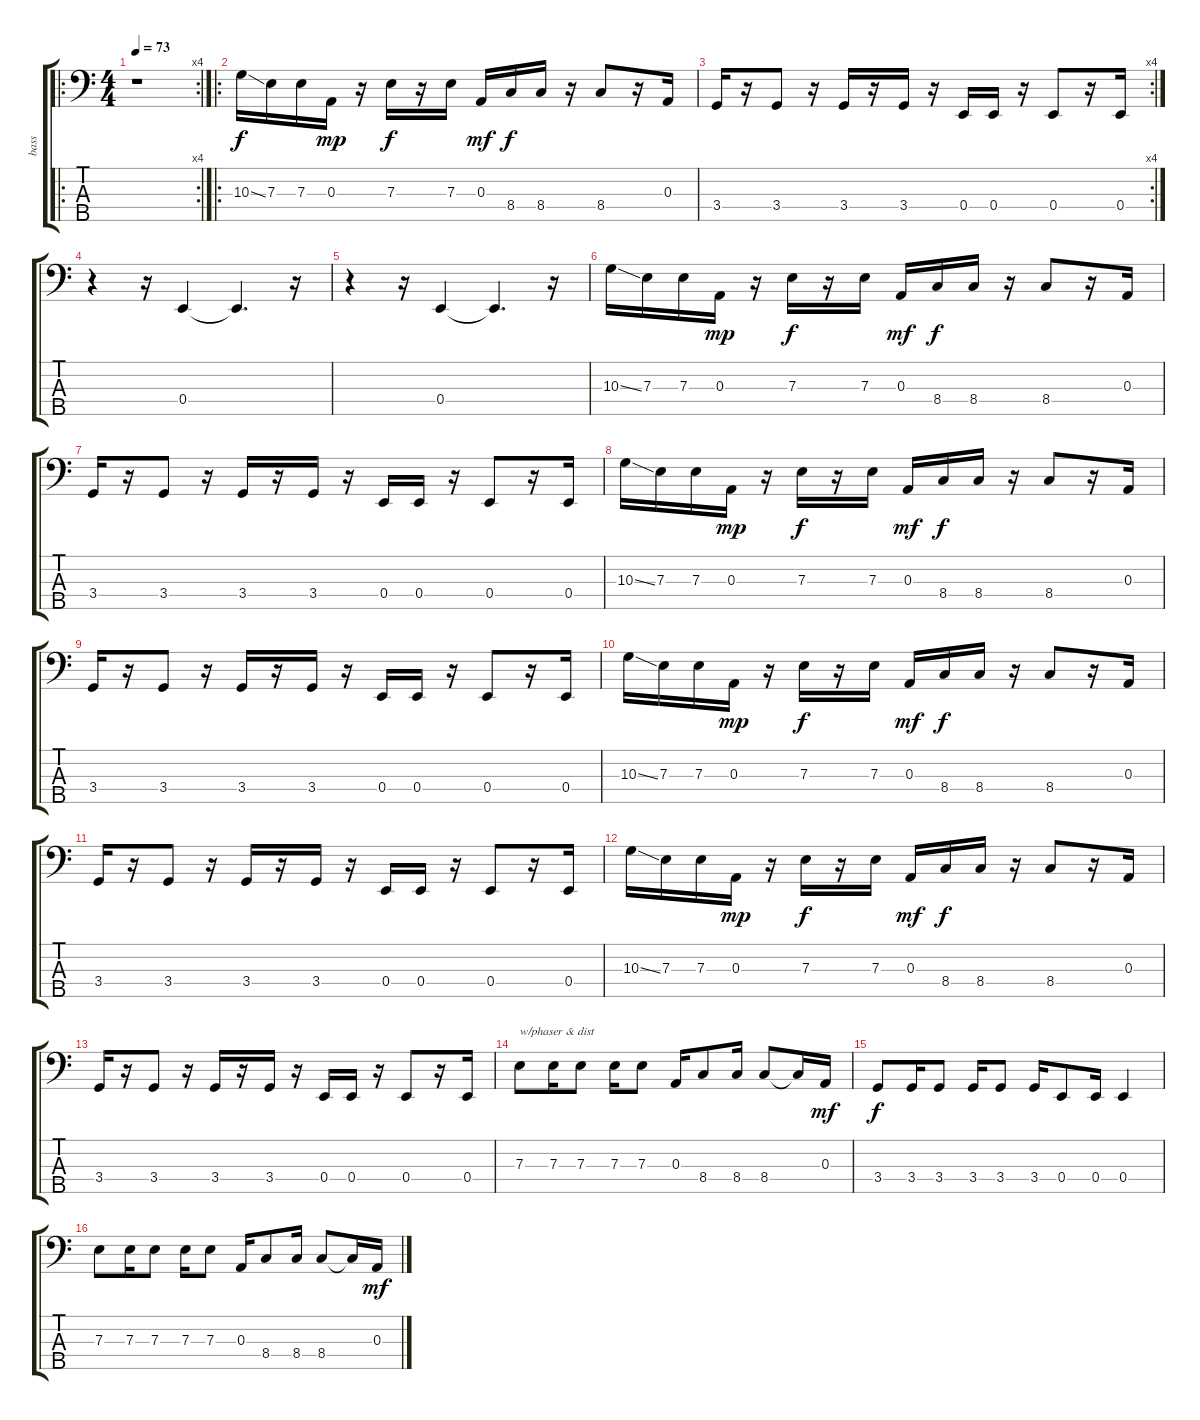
\track ("bass" "bass") {instrument electricbassfinger}
\staff {score tabs}
\tuning (G2 D2 A1 E1 B0) {hide}
\ro
\rc 4
\ts (4 4)
\tempo 73
\clef f4
\ks c
r.1{dy f instrument electricbassfinger} |
\ro
10.3{ss}.16 7.3.16 7.3.16 0.3.16{dy mp} r.16 7.3.16{dy f} r.16 7.3.16 0.3.16{dy mf} 8.4.16{dy f} 8.4.16 r.16 8.4.8 r.16 0.3.16 |
\rc 4
3.4.16 r.16 3.4.8 r.16 3.4.16 r.16 3.4.16 r.16 0.4.16 0.4.16 r.16 0.4.8 r.16 0.4.16 |
r.4 r.16 0.4.4 0.4{t}.4{d} r.16 |
r.4 r.16 0.4.4 0.4{t}.4{d} r.16 |
10.3{ss}.16 7.3.16 7.3.16 0.3.16{dy mp} r.16 7.3.16{dy f} r.16 7.3.16 0.3.16{dy mf} 8.4.16{dy f} 8.4.16 r.16 8.4.8 r.16 0.3.16 |
3.4.16 r.16 3.4.8 r.16 3.4.16 r.16 3.4.16 r.16 0.4.16 0.4.16 r.16 0.4.8 r.16 0.4.16 |
10.3{ss}.16 7.3.16 7.3.16 0.3.16{dy mp} r.16 7.3.16{dy f} r.16 7.3.16 0.3.16{dy mf} 8.4.16{dy f} 8.4.16 r.16 8.4.8 r.16 0.3.16 |
3.4.16 r.16 3.4.8 r.16 3.4.16 r.16 3.4.16 r.16 0.4.16 0.4.16 r.16 0.4.8 r.16 0.4.16 |
10.3{ss}.16 7.3.16 7.3.16 0.3.16{dy mp} r.16 7.3.16{dy f} r.16 7.3.16 0.3.16{dy mf} 8.4.16{dy f} 8.4.16 r.16 8.4.8 r.16 0.3.16 |
3.4.16 r.16 3.4.8 r.16 3.4.16 r.16 3.4.16 r.16 0.4.16 0.4.16 r.16 0.4.8 r.16 0.4.16 |
10.3{ss}.16 7.3.16 7.3.16 0.3.16{dy mp} r.16 7.3.16{dy f} r.16 7.3.16 0.3.16{dy mf} 8.4.16{dy f} 8.4.16 r.16 8.4.8 r.16 0.3.16 |
3.4.16 r.16 3.4.8 r.16 3.4.16 r.16 3.4.16 r.16 0.4.16 0.4.16 r.16 0.4.8 r.16 0.4.16 |
7.3.8{txt "w/phaser & dist" volume 16 instrument electricbassfinger} 7.3.16 7.3.8 7.3.16 7.3.8 0.3.16 8.4.8 8.4.16 8.4.8 8.4{t}.16 0.3.16{dy mf} |
3.4.8{dy f} 3.4.16 3.4.8 3.4.16 3.4.8 3.4.16 0.4.8 0.4.16 0.4.4 |
7.3.8 7.3.16 7.3.8 7.3.16 7.3.8 0.3.16 8.4.8 8.4.16 8.4.8 8.4{t}.16 0.3.16{dy mf}
